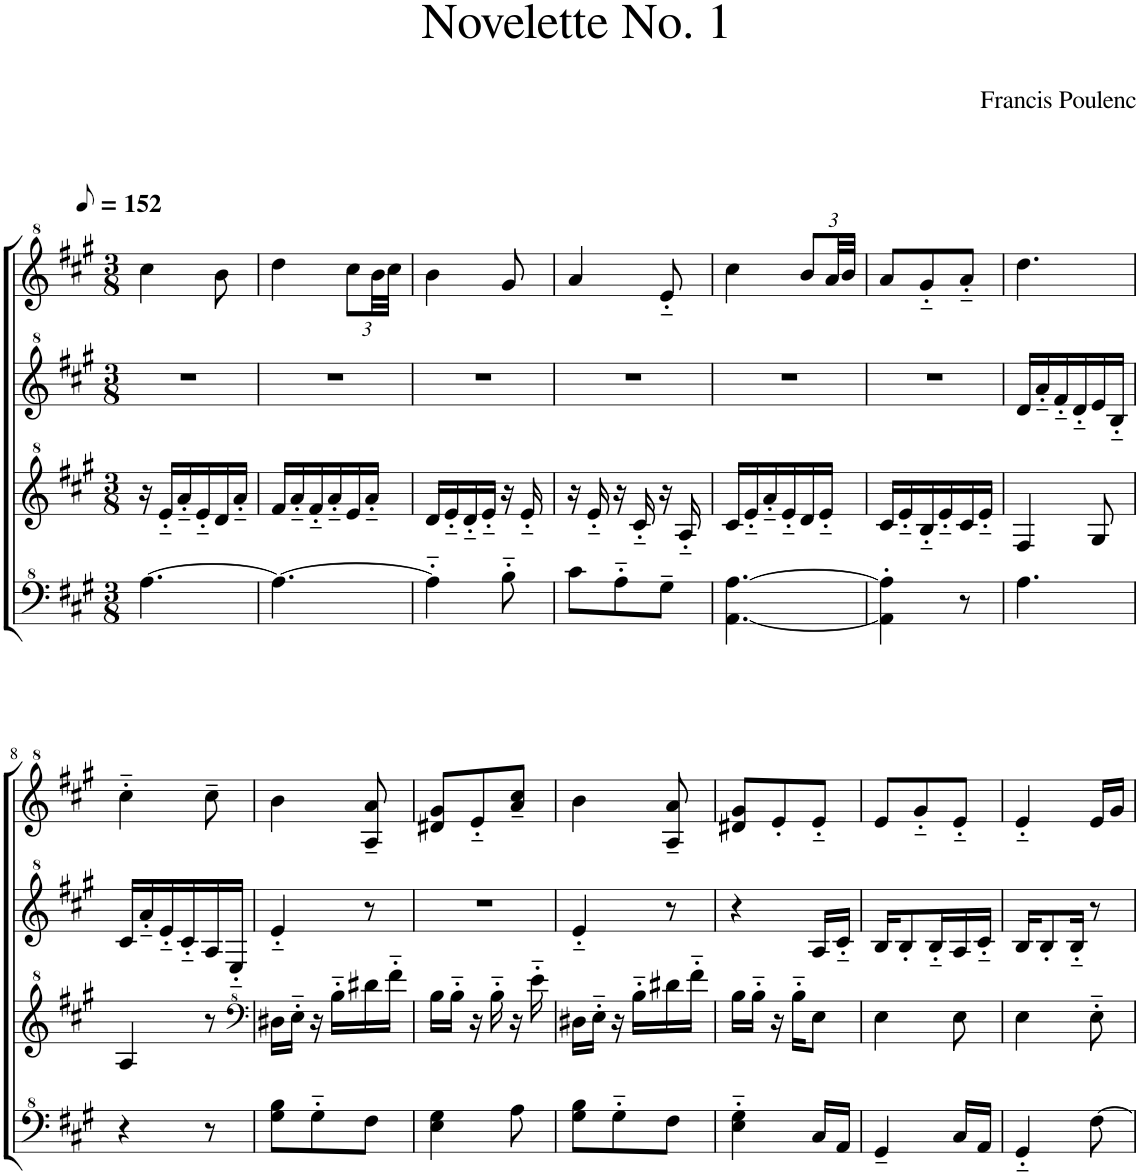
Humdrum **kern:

**kern	**kern	**kern	**kern
*part1	*part1	*part1	*part1
*staff4	*staff3	*staff2	*staff1
*I"Model III	*	*	*
*clefF^4	*clefG^2	*clefG^2	*clefG^2
*k[f#c#g#]	*k[f#c#g#]	*k[f#c#g#]	*k[f#c#g#]
*M3/8	*M3/8	*M3/8	*M3/8
*MM76	*MM76	*MM76	*MM76
=1	=1	=1	=1
[4.a\	16r	4.r	4ccc#\
.	16ee'~/LL	.	.
.	16aa'~/	.	.
.	16ee'~/	.	.
.	16dd/	.	8bb\
.	16aa'~/JJ	.	.
=2	=2	=2	=2
4.a\_	16ff#/LL	4.r	4ddd\
.	16aa'~/	.	.
.	16ff#'~/	.	.
.	16aa'~/	.	.
*	*	*	*Xbrackettup
.	16ee/	.	12ccc#\L
.	16aa'~/JJ	.	.
.	.	.	48bb\LL
.	.	.	48ccc#\JJJ
=3	=3	=3	=3
4a'~\]	16dd/LL	4.r	4bb\
.	16ee'~/	.	.
.	16dd'~/	.	.
.	16ee'~/JJ	.	.
8b'~\	16r	.	8gg#/
.	16ee'~/	.	.
=4	=4	=4	=4
8cc#\L	16r	4.r	4aa/
.	16ee'~/	.	.
8a'~\	16r	.	.
.	16cc#'~/	.	.
8g#~\J	16r	.	8ee'~/
.	16a'~/	.	.
=5	=5	=5	=5
[4.A\ [4.a\	16cc#/LL	4.r	4ccc#\
.	16ee'~/	.	.
.	16aa'~/	.	.
.	16ee'~/	.	.
.	16dd/	.	12bb/L
.	16ee'~/JJ	.	.
.	.	.	48aa/LL
.	.	.	48bb/JJJ
=6	=6	=6	=6
4A\]' 4a\]'	16cc#/LL	4.r	8aa/L
.	16ee'~/	.	.
.	16b'~/	.	8gg#'~/
.	16ee'~/	.	.
8r	16cc#/	.	8aa'~/J
.	16ee'~/JJ	.	.
=7	=7	=7	=7
4.a\	4f#/	16dd/LL	4.ddd\
.	.	16aa'~/	.
.	.	16ff#'~/	.
.	.	16dd'~/	.
.	8g#/	16ee/	.
.	.	16b'~/JJ	.
!!LO:LB:g=z
=8	=8	=8	=8
4r	4a/	16cc#/LL	4ccc#'~\
.	.	16aa'~/	.
.	.	16ee'~/	.
.	.	16cc#'~/	.
8r	8r	16a/	8ccc#~\
.	.	16e'~/JJ	.
=9	=9	=9	=9
*	*clefF^4	*	*
8g#\ 8b\L	16d#X\LL	4ee'~/	4bb\
.	16e'~\JJ	.	.
8g#'~\	16r	.	.
.	16b'~\LL	.	.
8f#\J	16dd#X\	8r	8a/~ 8aa/~
.	16ff#'~\JJ	.	.
=10	=10	=10	=10
4e\ 4g#\	16b\LL	4.r	8dd#X/ 8gg#/L
.	16b'~\JJ	.	.
.	16r	.	8ee'~/
.	16b'~\	.	.
8a\	16r	.	8aa/~ 8ccc#/~J
.	16ee'~\	.	.
=11	=11	=11	=11
8g#\ 8b\L	16d#X\LL	4ee'~/	4bb\
.	16e'~\JJ	.	.
8g#'~\	16r	.	.
.	16b'~\LL	.	.
8f#\J	16dd#X\	8r	8a/~ 8aa/~
.	16ff#'~\JJ	.	.
=12	=12	=12	=12
4e\'~ 4g#\'~	16b\LL	4r	8dd#X/ 8gg#/L
.	16b'~\JJ	.	.
.	16r	.	8ee'/
.	16b'~\KL	.	.
16c#/LL	8e\J	16a/LL	8ee'~/J
16A/JJ	.	16cc#'~/JJ	.
=13	=13	=13	=13
4G#~/	4e\	16b/KL	8ee/L
.	.	8b'/	.
.	.	.	8gg#'~/
.	.	16b'~/L	.
16c#/LL	8e\	16a/	8ee'~/J
16A/JJ	.	16cc#'~/JJ	.
=14	=14	=14	=14
4G#'~/	4e\	16b/KL	4ee'~/
.	.	8b'/	.
.	.	16b'~/Jk	.
[8f#\	8e'~\	8r	16ee/LL
.	.	.	16gg#/JJ
=	=	=	=
*-	*-	*-	*-
